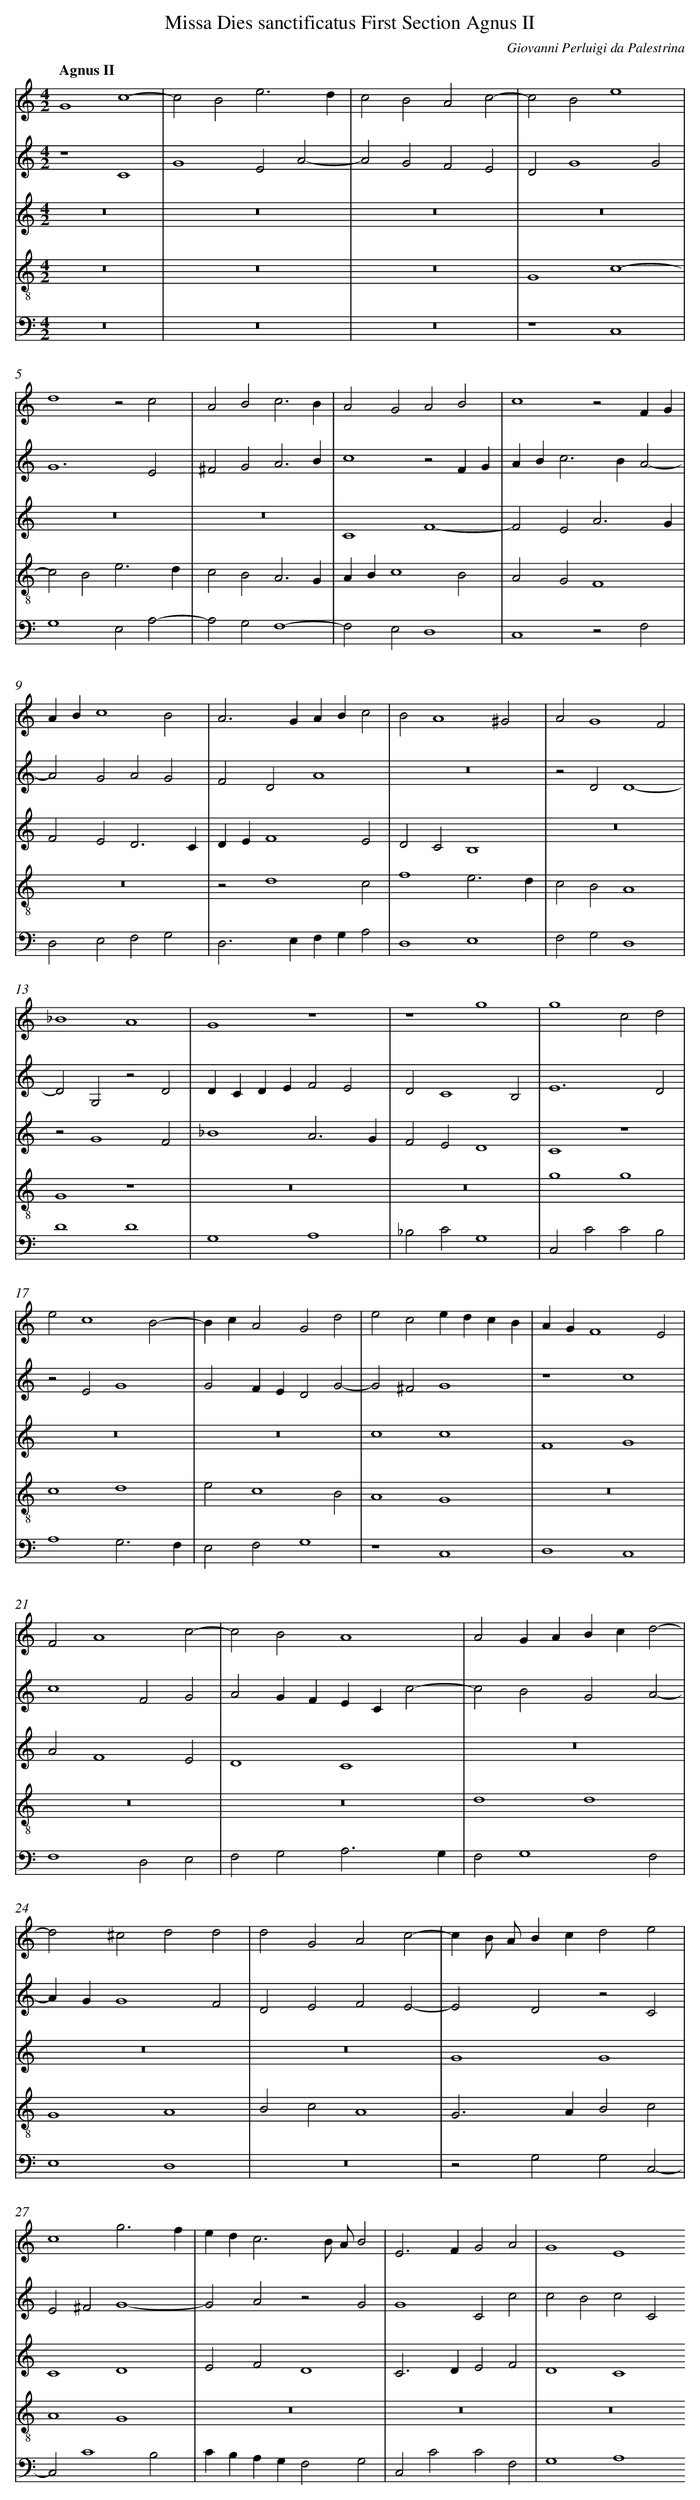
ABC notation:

X:1
T: Missa Dies sanctificatus First Section Agnus II
C: Giovanni Perluigi da Palestrina
L: 1/4
M: 4/2
Q: "Agnus II"
V: 1 clef=treble
V: 2 clef=treble
V: 3 clef=treble
V: 4 clef=treble-8
V: 5 clef=bass
K: C
[V:1] G4c4- |
[V:2] z4C4 |
[V:3] z8 |
[V:4] z8 |
[V:5] z8 |
[V:1] c2B2e3d |
[V:2] G4E2A2- |
[V:3] z8 |
[V:4] z8 |
[V:5] z8 |
[V:1] c2B2A2c2- |
[V:2] A2G2F2E2 |
[V:3] z8 |
[V:4] z8 |
[V:5] z8 |
[V:1] c2B2e4 |
[V:2] D2G4G2 |
[V:3] z8 |
[V:4] G4c4- |
[V:5] z4C,4 |
[V:1] d4z2c2 |
[V:2] G6E2 |
[V:3] z8 |
[V:4] c2B2e3d |
[V:5] G,4E,2A,2- |
[V:1] A2B2c3B |
[V:2] ^F2G2A3B |
[V:3] z8 |
[V:4] c2B2A3G |
[V:5] A,2G,2F,4- |
[V:1] A2G2A2B2 |
[V:2] c4z2FG |
[V:3] C4F4- |
[V:4] ABc4B2 |
[V:5] F,2E,2D,4 |
[V:1] c4z2FG |
[V:2] AB2<c2BA2- |
[V:3] F2E2A3G |
[V:4] A2G2F4 |
[V:5] C,4z2F,2 |
[V:1] ABc4B2 |
[V:2] A2G2A2G2 |
[V:3] F2E2D3C |
[V:4] z8 |
[V:5] D,2E,2F,2G,2 |
[V:1] A2>G2ABc2 |
[V:2] F2D2A4 |
[V:3] DEF4E2 |
[V:4] z2d4c2 |
[V:5] D,2>E,2F,G,A,2 |
[V:1] B2A4^G2 |
[V:2] z8 |
[V:3] D2C2B,4 |
[V:4] f4e3d |
[V:5] D,4E,4 |
[V:1] A2G4F2 |
[V:2] z2D2D4- |
[V:3] z8 |
[V:4] c2B2A4 |
[V:5] F,2G,2D,4 |
[V:1] _B4A4 |
[V:2] D2G,2z2D2 |
[V:3] z2G4F2 |
[V:4] G4z4 |
[V:5] D4D4 |
[V:1] G4z4 |
[V:2] DCDEF2E2 |
[V:3] _B4A3G |
[V:4] z8 |
[V:5] G,4A,4 |
[V:1] z4g4 |
[V:2] D2C4B,2 |
[V:3] F2E2D4 |
[V:4] z8 |
[V:5] _B,2C2G,4 |
[V:1] g4c2d2 |
[V:2] E6D2 |
[V:3] C4z4 |
[V:4] g4g4 |
[V:5] C,2C2C2B,2 |
[V:1] e2c4B2- |
[V:2] z2E2G4 |
[V:3] z8 |
[V:4] c4d4 |
[V:5] A,4G,3F, |
[V:1] BcA2G2d2 |
[V:2] G2FED2G2- |
[V:3] z8 |
[V:4] e2c4B2 |
[V:5] E,2F,2G,4 |
[V:1] e2c2edcB |
[V:2] G2^F2G4 |
[V:3] c4c4 |
[V:4] A4G4 |
[V:5] z4C,4 |
[V:1] AGF4E2 |
[V:2] z4c4 |
[V:3] F4G4 |
[V:4] z8 |
[V:5] D,4C,4 |
[V:1] F2A4c2- |
[V:2] c4F2G2 |
[V:3] A2F4E2 |
[V:4] z8 |
[V:5] F,4D,2E,2 |
[V:1] c2B2A4 |
[V:2] A2GFECc2- |
[V:3] D4C4 |
[V:4] z8 |
[V:5] F,2G,2A,3G, |
[V:1] A2GABcd2- |
[V:2] c2B2G2A2- |
[V:3] z8 |
[V:4] d4d4 |
[V:5] F,2G,4F,2 |
[V:1] d2^c2d2d2 |
[V:2] AGG4F2 |
[V:3] z8 |
[V:4] G4A4 |
[V:5] E,4D,4 |
[V:1] d2G2A2c2- |
[V:2] D2E2F2E2- |
[V:3] z8 |
[V:4] B2c2A4 |
[V:5] z8 |
[V:1] cB/ A/Bcd2e2 |
[V:2] E2D2z2C2 |
[V:3] G4G4 |
[V:4] G2>A2B2c2 |
[V:5] z2G,2G,2C,2- |
[V:1] c4g3f |
[V:2] E2^F2G4- |
[V:3] C4D4 |
[V:4] A4G4 |
[V:5] C,2C4B,2 |
[V:1] ed2<c2B/ A/B2 |
[V:2] G2A2z2G2 |
[V:3] E2F2D4 |
[V:4] z8 |
[V:5] CB,A,G,F,2G,2 |
[V:1] E2>F2G2A2 |
[V:2] G4C2c2 |
[V:3] C2>D2E2F2 |
[V:4] z8 |
[V:5] C,2C2C2F,2 |
[V:1] G4E4
[V:2] c2B2c2C2
[V:3] D4C4
[V:4] z8
[V:5] G,4A,4
